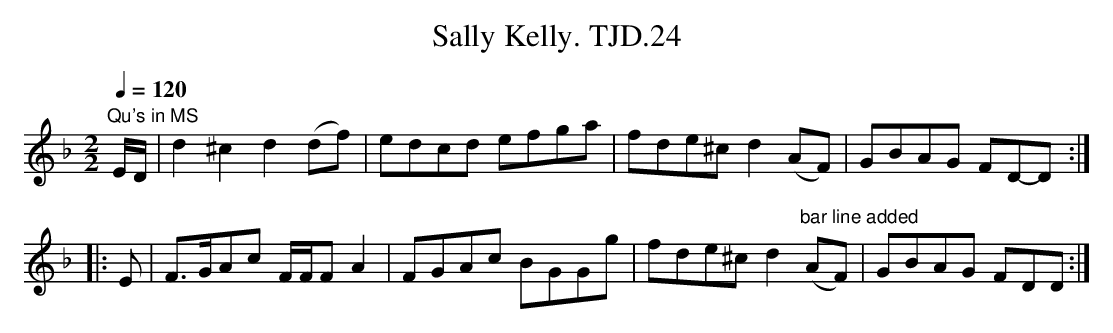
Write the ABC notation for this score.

X:1
T:Sally Kelly. TJD.24
L:1/8
M:2/2
Q:1/4=120
K:F
"Qu's in MS"E/D/|d2^c2d2(df)|edcd efga|fde^cd2(AF)|GBAG FD-D:|!
|:E|F>GAc F/F/FA2|FGAc BGGg|fde^cd2"^bar line added"(AF)|GBAG FDD:|]
